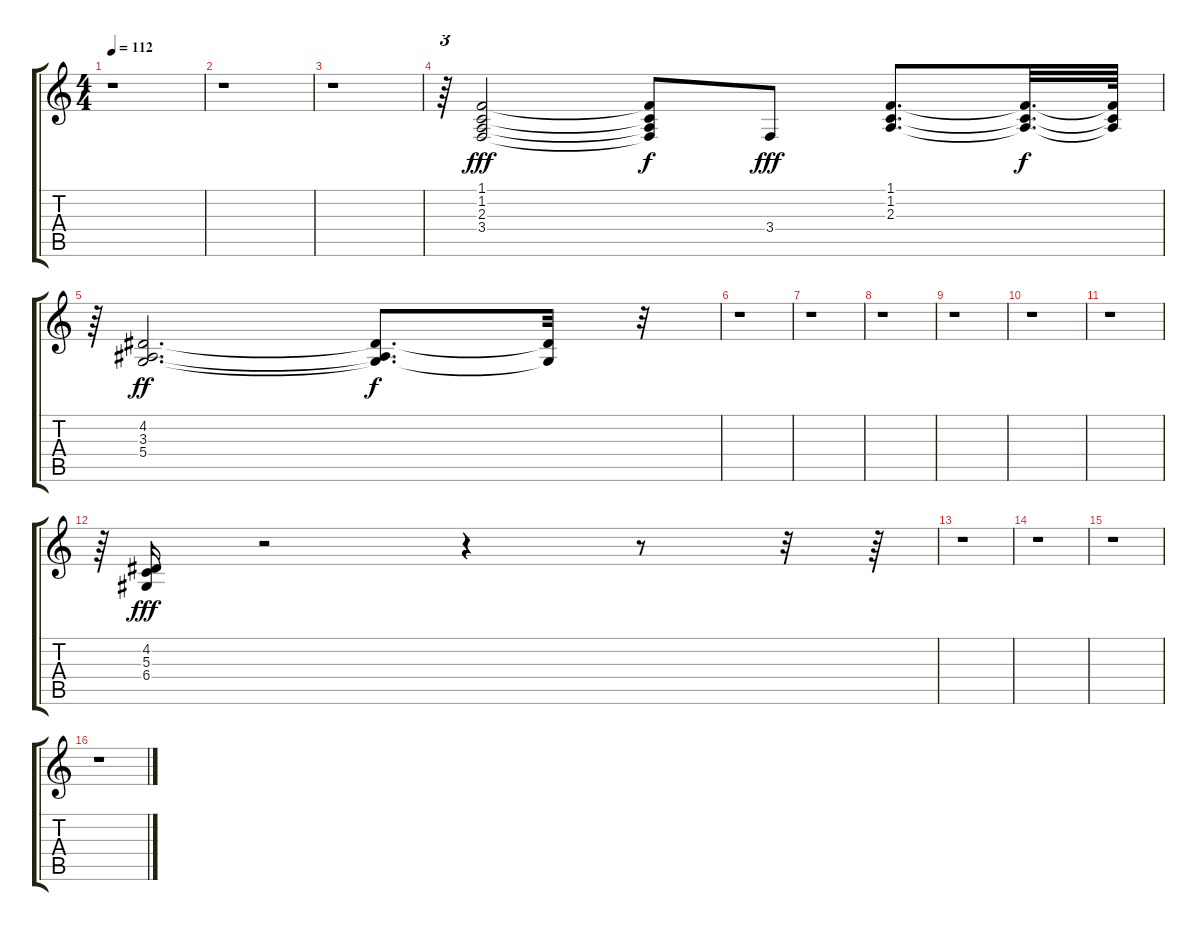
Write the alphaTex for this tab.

\track "" {instrument acousticgrandpiano}
\staff {score tabs}
\tuning (E4 B3 G3 D3 A2 E2) {hide}
\ts (4 4)
\tempo 112
\clef g2
\ks c
r.1{dy f} |
r.1 |
r.1 |
r.64{tu (3 2)} (1.1 1.2 2.3 3.4).2{dy fff} (1.1{t} 1.2{t} 2.3{t} 3.4{t}).8{dy f} 3.4.8{dy fff} (1.1 1.2 2.3).8{d} (1.1{t} 1.2{t} 2.3{t}).32{d dy f} (1.1{t} 1.2{t} 2.3{t}).64 |
r.64{tu (3 2)} (4.2 3.3 5.4).2{d dy ff} (4.2{t} 3.3{t} 5.4{t}).8{d dy f} (4.2{t} 5.4{t}).32 r.32{tu (3 2)} |
r.1 |
r.1 |
r.1 |
r.1 |
r.1 |
r.1 |
r.64{tu (3 2)} (4.2 5.3 6.4).16{dy fff} r.2 r.4 r.8 r.32 r.64 |
r.1 |
r.1 |
r.1 |
r.1
